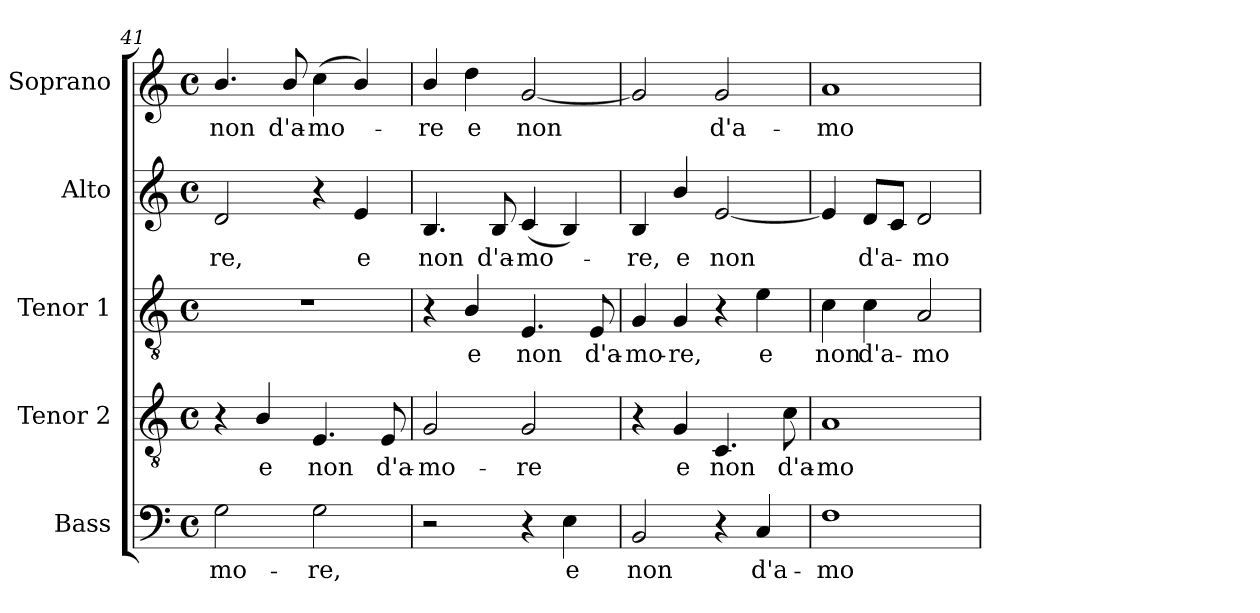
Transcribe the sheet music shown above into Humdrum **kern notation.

**kern	**text	**kern	**text	**kern	**text	**kern	**text	**kern	**text
*part5	*part5	*part4	*part4	*part3	*part3	*part2	*part2	*part1	*part1
*staff5	*staff5	*staff4	*staff4	*staff3	*staff3	*staff2	*staff2	*staff1	*staff1
*I"Bass	*	*I"Tenor 2	*	*I"Tenor 1	*	*I"Alto	*	*I"Soprano	*
*I'B.	*	*I'T2.	*	*I'T1.	*	*I'A.	*	*I'S.	*
*clefF4	*	*clefGv2	*	*clefGv2	*	*clefG2	*	*clefG2	*
*	*	*ITrd7c12	*	*ITrd7c12	*	*	*	*	*
*k[]	*	*k[]	*	*k[]	*	*k[]	*	*k[]	*
*C:	*	*C:	*	*C:	*	*C:	*	*C:	*
*M4/4	*	*M4/4	*	*M4/4	*	*M4/4	*	*M4/4	*
*met(c)	*	*met(c)	*	*met(c)	*	*met(c)	*	*met(c)	*
=41	=41	=41	=41	=41	=41	=41	=41	=41	=41
!	!LO:LY:b:color=#000000	!	!	!	!	!	!	!	!
!	!	!	!	!	!	!	!LO:LY:b:color=#000000	!	!
!	!	!	!	!	!	!	!	!	!LO:LY:b:color=#000000
2Gi\	-mo-	4r	.	1r	.	2di/	-re,	4.bi/	non
!	!	!	!LO:LY:b:color=#000000	!	!	!	!	!	!
.	.	4BBi/	e	.	.	.	.	.	.
!	!	!	!	!	!	!	!	!	!LO:LY:b:color=#000000
.	.	.	.	.	.	.	.	8bi/	d'a-
!	!LO:LY:b:color=#000000	!	!	!	!	!	!	!	!
!	!	!	!LO:LY:b:color=#000000	!	!	!	!	!	!
!	!	!	!	!	!	!	!	!	!LO:LY:b:color=#000000
2Gi\	-re,	4.EEi/	non	.	.	4r	.	(4cci\	-mo-
!	!	!	!	!	!	!	!LO:LY:b:color=#000000	!	!
.	.	.	.	.	.	4ei/	e	4bi/)	.
!	!	!	!LO:LY:b:color=#000000	!	!	!	!	!	!
.	.	8EEi/	d'a-	.	.	.	.	.	.
=42	=42	=42	=42	=42	=42	=42	=42	=42	=42
!	!	!	!LO:LY:b:color=#000000	!	!	!	!	!	!
!	!	!	!	!	!	!	!LO:LY:b:color=#000000	!	!
!	!	!	!	!	!	!	!	!	!LO:LY:b:color=#000000
2r	.	2GGi/	-mo-	4r	.	4.Bi/	non	4bi/	-re
!	!	!	!	!	!LO:LY:b:color=#000000	!	!	!	!
!	!	!	!	!	!	!	!	!	!LO:LY:b:color=#000000
.	.	.	.	4BBi/	e	.	.	4ddi\	e
!	!	!	!	!	!	!	!LO:LY:b:color=#000000	!	!
.	.	.	.	.	.	8Bi/	d'a-	.	.
!	!	!	!LO:LY:b:color=#000000	!	!	!	!	!	!
!	!	!	!	!	!LO:LY:b:color=#000000	!	!	!	!
!	!	!	!	!	!	!	!LO:LY:b:color=#000000	!	!
!	!	!	!	!	!	!	!	!	!LO:LY:b:color=#000000
4r	.	2GGi/	-re	4.EEi/	non	(4ci/	-mo-	[<2gi/	non
!	!LO:LY:b:color=#000000	!	!	!	!	!	!	!	!
4Ei\	e	.	.	.	.	4Bi/)	.	.	.
!	!	!	!	!	!LO:LY:b:color=#000000	!	!	!	!
.	.	.	.	8EEi/	d'a-	.	.	.	.
=43	=43	=43	=43	=43	=43	=43	=43	=43	=43
!	!LO:LY:b:color=#000000	!	!	!	!	!	!	!	!
!	!	!	!	!	!LO:LY:b:color=#000000	!	!	!	!
!	!	!	!	!	!	!	!LO:LY:b:color=#000000	!	!
2BBi/	non	4r	.	4GGi/	-mo-	4Bi/	-re,	2gi/]	.
!	!	!	!LO:LY:b:color=#000000	!	!	!	!	!	!
!	!	!	!	!	!LO:LY:b:color=#000000	!	!	!	!
!	!	!	!	!	!	!	!LO:LY:b:color=#000000	!	!
.	.	4GGi/	e	4GGi/	-re,	4bi/	e	.	.
!	!	!	!LO:LY:b:color=#000000	!	!	!	!	!	!
!	!	!	!	!	!	!	!LO:LY:b:color=#000000	!	!
!	!	!	!	!	!	!	!	!	!LO:LY:b:color=#000000
4r	.	4.CCi/	non	4r	.	[<2ei/	non	2gi/	d'a-
!	!LO:LY:b:color=#000000	!	!	!	!	!	!	!	!
!	!	!	!	!	!LO:LY:b:color=#000000	!	!	!	!
4Ci/	d'a-	.	.	4Ei\	e	.	.	.	.
!	!	!	!LO:LY:b:color=#000000	!	!	!	!	!	!
.	.	8Ci\	d'a-	.	.	.	.	.	.
=44	=44	=44	=44	=44	=44	=44	=44	=44	=44
!	!LO:LY:b:color=#000000	!	!	!	!	!	!	!	!
!	!	!	!LO:LY:b:color=#000000	!	!	!	!	!	!
!	!	!	!	!	!LO:LY:b:color=#000000	!	!	!	!
!	!	!	!	!	!	!	!	!	!LO:LY:b:color=#000000
1Fi	-mo-	1AAi	-mo-	4Ci\	non	4ei/]	.	1ai	-mo-
!	!	!	!	!	!LO:LY:b:color=#000000	!	!	!	!
!	!	!	!	!	!	!	!LO:LY:b:color=#000000	!	!
.	.	.	.	4Ci\	d'a-	8di/L	d'a-	.	.
.	.	.	.	.	.	8ci/J	.	.	.
!	!	!	!	!	!LO:LY:b:color=#000000	!	!	!	!
!	!	!	!	!	!	!	!LO:LY:b:color=#000000	!	!
.	.	.	.	2AAi/	-mo-	2di/	-mo-	.	.
=	=	=	=	=	=	=	=	=	=
*-	*-	*-	*-	*-	*-	*-	*-	*-	*-
